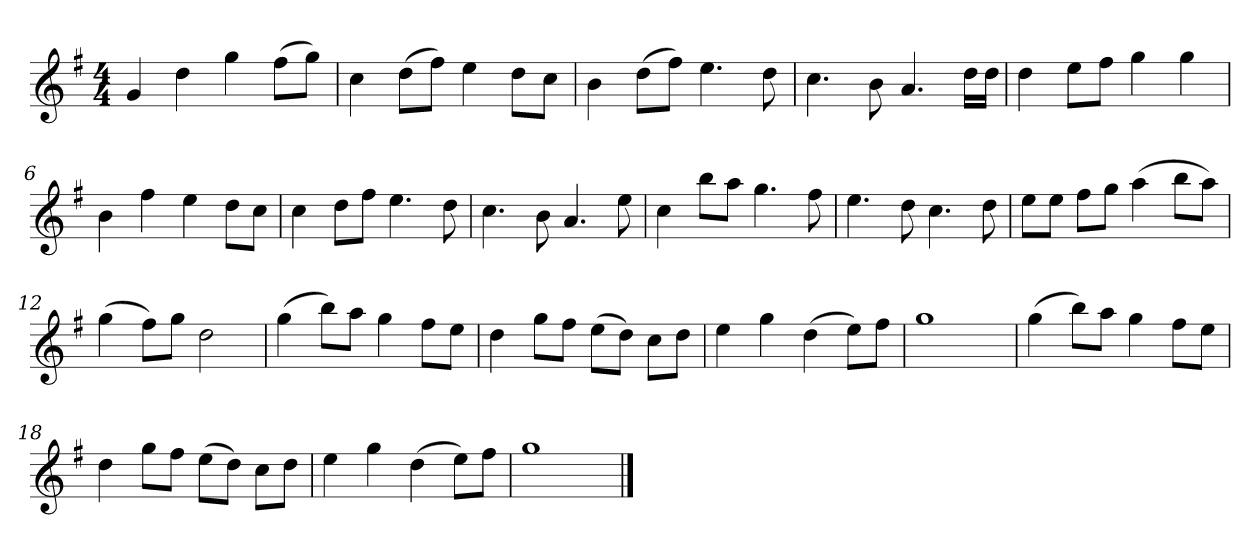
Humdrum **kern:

**kern
*part1
*staff1
*k[f#]
*M4/4
*MM120
=1
4g
4dd
4gg
(8ff#L
8ggJ)
=2
4cc
(8ddL
8ff#J)
4ee
8ddL
8ccJ
=3
4b
(8ddL
8ff#J)
4.ee
8dd
=4
4.cc
8b
4.a
16ddLL
16ddJJ
=5
4dd
8eeL
8ff#J
4gg
4gg
=6
4b
4ff#
4ee
8ddL
8ccJ
=7
4cc
8ddL
8ff#J
4.ee
8dd
=8
4.cc
8b
4.a
8ee
=9
4cc
8bbL
8aaJ
4.gg
8ff#
=10
4.ee
8dd
4.cc
8dd
=11
8eeL
8eeJ
8ff#L
8ggJ
(4aa
8bbL
8aaJ)
=12
(4gg
8ff#L)
8ggJ
2dd
=13
(4gg
8bbL)
8aaJ
4gg
8ff#L
8eeJ
=14
4dd
8ggL
8ff#J
(8eeL
8ddJ)
8ccL
8ddJ
=15
4ee
4gg
(4dd
8eeL)
8ff#J
=16
1gg
=17
(4gg
8bbL)
8aaJ
4gg
8ff#L
8eeJ
=18
4dd
8ggL
8ff#J
(8eeL
8ddJ)
8ccL
8ddJ
=19
4ee
4gg
(4dd
8eeL)
8ff#J
=20
1gg
==
*-
